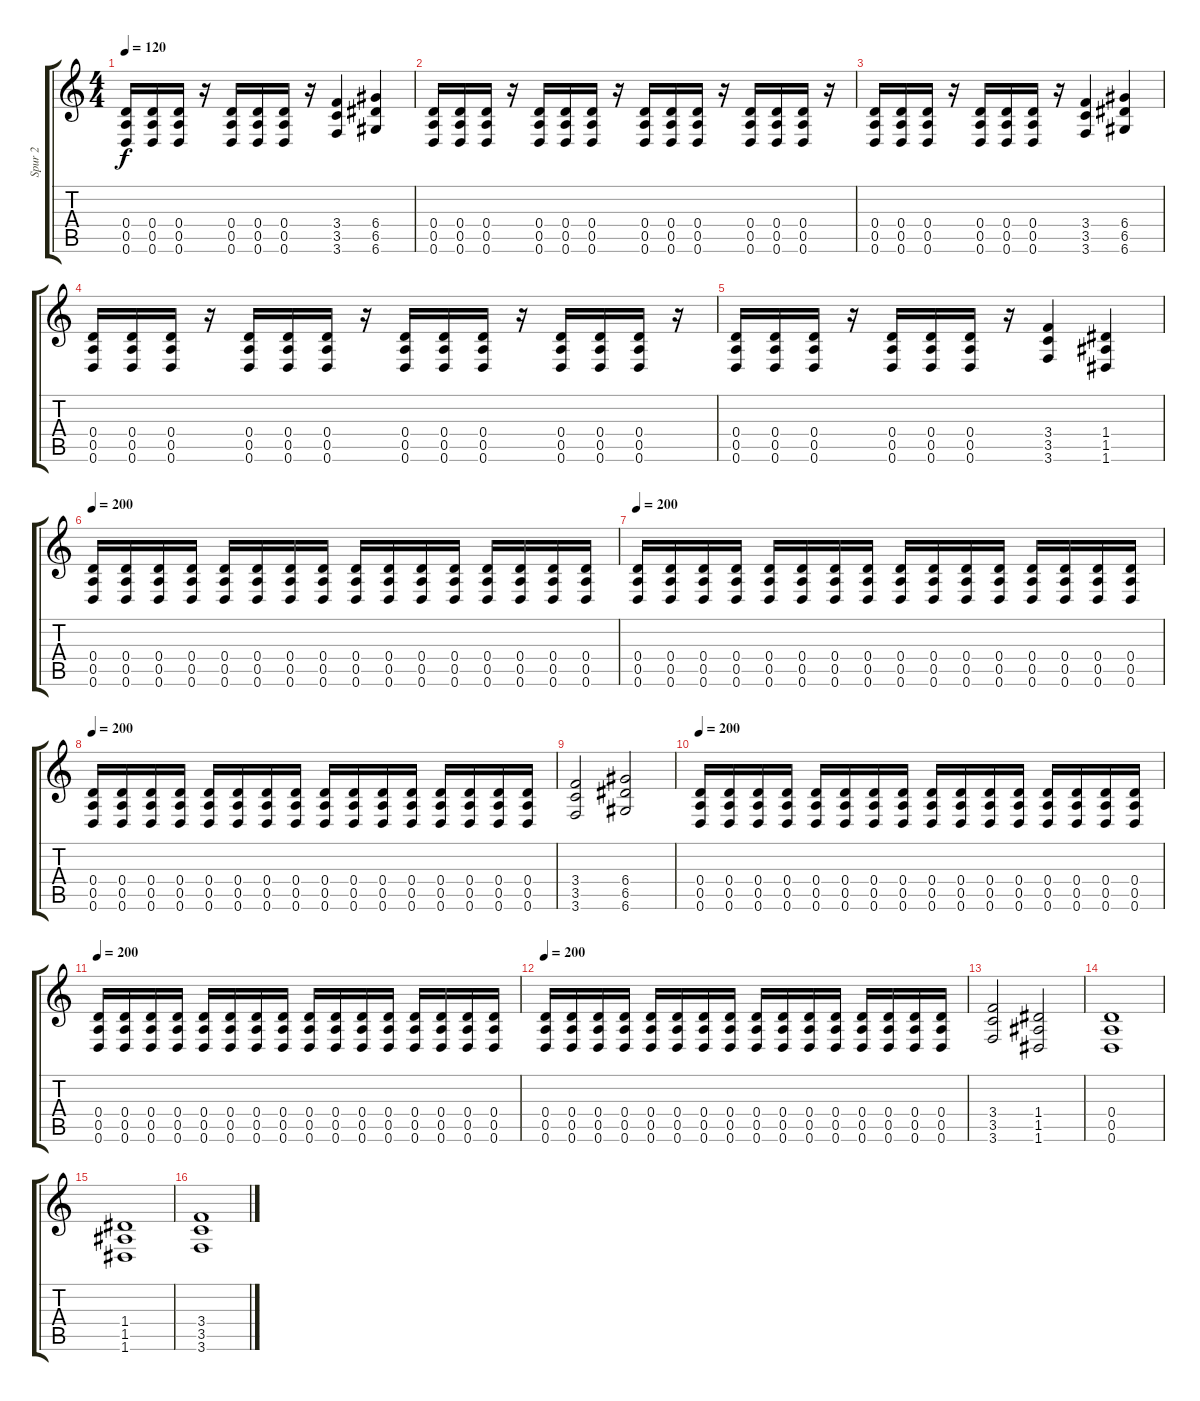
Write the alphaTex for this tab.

\track ("Spur 2" "Spur 2") {instrument distortionguitar}
\staff {score tabs}
\tuning (E4 B3 G3 D3 A2 D2) {hide}
\ts (4 4)
\tempo 120
\clef g2
\ks c
(0.4 0.5 0.6).16{dy f} (0.4 0.5 0.6).16 (0.4 0.5 0.6).16 r.16 (0.4 0.5 0.6).16 (0.4 0.5 0.6).16 (0.4 0.5 0.6).16 r.16 (3.4 3.5 3.6).4 (6.4 6.5 6.6).4 |
(0.4 0.5 0.6).16 (0.4 0.5 0.6).16 (0.4 0.5 0.6).16 r.16 (0.4 0.5 0.6).16 (0.4 0.5 0.6).16 (0.4 0.5 0.6).16 r.16 (0.4 0.5 0.6).16 (0.4 0.5 0.6).16 (0.4 0.5 0.6).16 r.16 (0.4 0.5 0.6).16 (0.4 0.5 0.6).16 (0.4 0.5 0.6).16 r.16 |
(0.4 0.5 0.6).16 (0.4 0.5 0.6).16 (0.4 0.5 0.6).16 r.16 (0.4 0.5 0.6).16 (0.4 0.5 0.6).16 (0.4 0.5 0.6).16 r.16 (3.4 3.5 3.6).4 (6.4 6.5 6.6).4 |
(0.4 0.5 0.6).16 (0.4 0.5 0.6).16 (0.4 0.5 0.6).16 r.16 (0.4 0.5 0.6).16 (0.4 0.5 0.6).16 (0.4 0.5 0.6).16 r.16 (0.4 0.5 0.6).16 (0.4 0.5 0.6).16 (0.4 0.5 0.6).16 r.16 (0.4 0.5 0.6).16 (0.4 0.5 0.6).16 (0.4 0.5 0.6).16 r.16 |
(0.4 0.5 0.6).16 (0.4 0.5 0.6).16 (0.4 0.5 0.6).16 r.16 (0.4 0.5 0.6).16 (0.4 0.5 0.6).16 (0.4 0.5 0.6).16 r.16 (3.4 3.5 3.6).4 (1.4 1.5 1.6).4 |
\tempo 200
(0.4 0.5 0.6).16 (0.4 0.5 0.6).16 (0.4 0.5 0.6).16 (0.4 0.5 0.6).16 (0.4 0.5 0.6).16 (0.4 0.5 0.6).16 (0.4 0.5 0.6).16 (0.4 0.5 0.6).16 (0.4 0.5 0.6).16 (0.4 0.5 0.6).16 (0.4 0.5 0.6).16 (0.4 0.5 0.6).16 (0.4 0.5 0.6).16 (0.4 0.5 0.6).16 (0.4 0.5 0.6).16 (0.4 0.5 0.6).16 |
\tempo 200
(0.4 0.5 0.6).16 (0.4 0.5 0.6).16 (0.4 0.5 0.6).16 (0.4 0.5 0.6).16 (0.4 0.5 0.6).16 (0.4 0.5 0.6).16 (0.4 0.5 0.6).16 (0.4 0.5 0.6).16 (0.4 0.5 0.6).16 (0.4 0.5 0.6).16 (0.4 0.5 0.6).16 (0.4 0.5 0.6).16 (0.4 0.5 0.6).16 (0.4 0.5 0.6).16 (0.4 0.5 0.6).16 (0.4 0.5 0.6).16 |
\tempo 200
(0.4 0.5 0.6).16 (0.4 0.5 0.6).16 (0.4 0.5 0.6).16 (0.4 0.5 0.6).16 (0.4 0.5 0.6).16 (0.4 0.5 0.6).16 (0.4 0.5 0.6).16 (0.4 0.5 0.6).16 (0.4 0.5 0.6).16 (0.4 0.5 0.6).16 (0.4 0.5 0.6).16 (0.4 0.5 0.6).16 (0.4 0.5 0.6).16 (0.4 0.5 0.6).16 (0.4 0.5 0.6).16 (0.4 0.5 0.6).16 |
(3.4 3.5 3.6).2 (6.4 6.5 6.6).2 |
\tempo 200
(0.4 0.5 0.6).16 (0.4 0.5 0.6).16 (0.4 0.5 0.6).16 (0.4 0.5 0.6).16 (0.4 0.5 0.6).16 (0.4 0.5 0.6).16 (0.4 0.5 0.6).16 (0.4 0.5 0.6).16 (0.4 0.5 0.6).16 (0.4 0.5 0.6).16 (0.4 0.5 0.6).16 (0.4 0.5 0.6).16 (0.4 0.5 0.6).16 (0.4 0.5 0.6).16 (0.4 0.5 0.6).16 (0.4 0.5 0.6).16 |
\tempo 200
(0.4 0.5 0.6).16 (0.4 0.5 0.6).16 (0.4 0.5 0.6).16 (0.4 0.5 0.6).16 (0.4 0.5 0.6).16 (0.4 0.5 0.6).16 (0.4 0.5 0.6).16 (0.4 0.5 0.6).16 (0.4 0.5 0.6).16 (0.4 0.5 0.6).16 (0.4 0.5 0.6).16 (0.4 0.5 0.6).16 (0.4 0.5 0.6).16 (0.4 0.5 0.6).16 (0.4 0.5 0.6).16 (0.4 0.5 0.6).16 |
\tempo 200
(0.4 0.5 0.6).16 (0.4 0.5 0.6).16 (0.4 0.5 0.6).16 (0.4 0.5 0.6).16 (0.4 0.5 0.6).16 (0.4 0.5 0.6).16 (0.4 0.5 0.6).16 (0.4 0.5 0.6).16 (0.4 0.5 0.6).16 (0.4 0.5 0.6).16 (0.4 0.5 0.6).16 (0.4 0.5 0.6).16 (0.4 0.5 0.6).16 (0.4 0.5 0.6).16 (0.4 0.5 0.6).16 (0.4 0.5 0.6).16 |
(3.4 3.5 3.6).2 (1.4 1.5 1.6).2 |
(0.4 0.5 0.6).1 |
(1.4 1.5 1.6).1 |
(3.4 3.5 3.6).1
